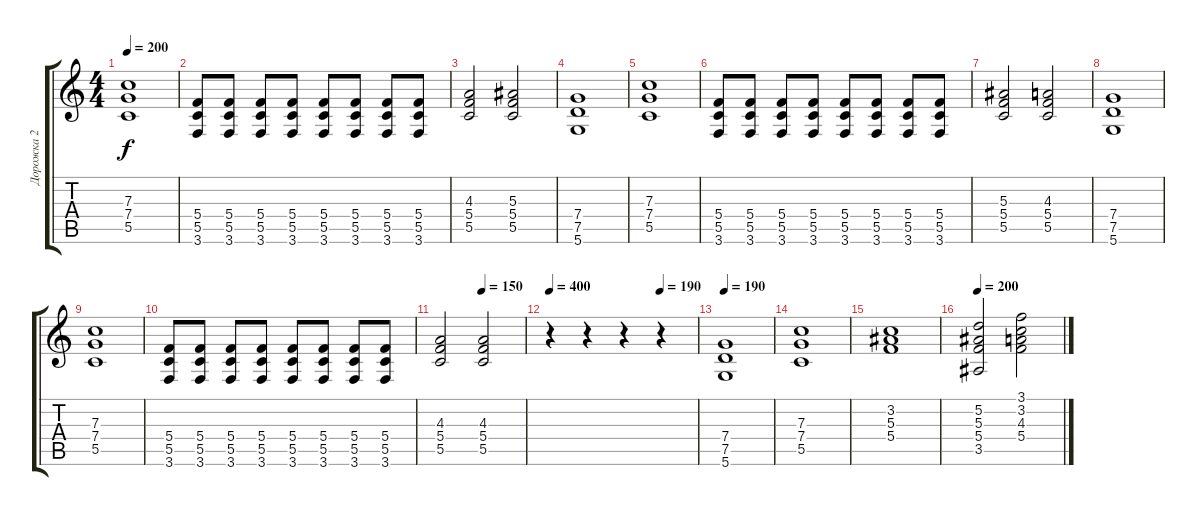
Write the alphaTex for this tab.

\track ("Дорожка 2" "Дорожка 2") {instrument overdrivenguitar}
\staff {score tabs}
\tuning (D4 A3 F3 C3 G2 D2) {hide}
\ts (4 4)
\tempo 200
\clef g2
\ks c
(7.3 7.4 5.5).1{dy f} |
(5.4 5.5 3.6).8 (5.4 5.5 3.6).8 (5.4 5.5 3.6).8 (5.4 5.5 3.6).8 (5.4 5.5 3.6).8 (5.4 5.5 3.6).8 (5.4 5.5 3.6).8 (5.4 5.5 3.6).8 |
(4.3 5.4 5.5).2 (5.3 5.4 5.5).2 |
(7.4 7.5 5.6).1 |
(7.3 7.4 5.5).1 |
(5.4 5.5 3.6).8 (5.4 5.5 3.6).8 (5.4 5.5 3.6).8 (5.4 5.5 3.6).8 (5.4 5.5 3.6).8 (5.4 5.5 3.6).8 (5.4 5.5 3.6).8 (5.4 5.5 3.6).8 |
(5.3 5.4 5.5).2 (4.3 5.4 5.5).2 |
(7.4 7.5 5.6).1 |
(7.3 7.4 5.5).1 |
(5.4 5.5 3.6).8 (5.4 5.5 3.6).8 (5.4 5.5 3.6).8 (5.4 5.5 3.6).8 (5.4 5.5 3.6).8 (5.4 5.5 3.6).8 (5.4 5.5 3.6).8 (5.4 5.5 3.6).8 |
\tempo (150 0.5)
(4.3 5.4 5.5).2 (4.3 5.4 5.5).2 |
\tempo 400
\tempo (190 0.75)
r.4 r.4 r.4 r.4 |
\tempo 190
(7.4 7.5 5.6).1 |
(7.3 7.4 5.5).1 |
(3.2 5.3 5.4).1 |
\tempo 200
(5.2 5.3 5.4 3.5).2 (3.1 3.2 4.3 5.4).2
